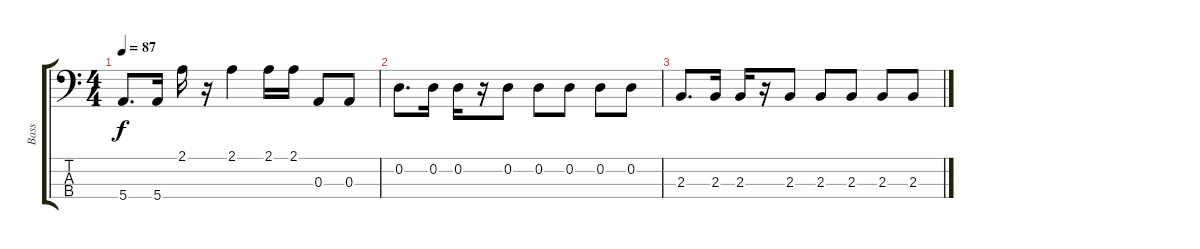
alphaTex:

\track ("Bass" "Bass") {instrument electricbassfinger}
\staff {score tabs}
\tuning (G2 D2 A1 E1) {hide}
\ts (4 4)
\tempo 87
\clef f4
\ks c
5.4.8{d dy f} 5.4.16 2.1.16 r.16 2.1.4 2.1.16 2.1.16 0.3.8 0.3.8 |
0.2.8{d} 0.2.16 0.2.16 r.16 0.2.8 0.2.8 0.2.8 0.2.8 0.2.8 |
2.3.8{d} 2.3.16 2.3.16 r.16 2.3.8 2.3.8 2.3.8 2.3.8 2.3.8
